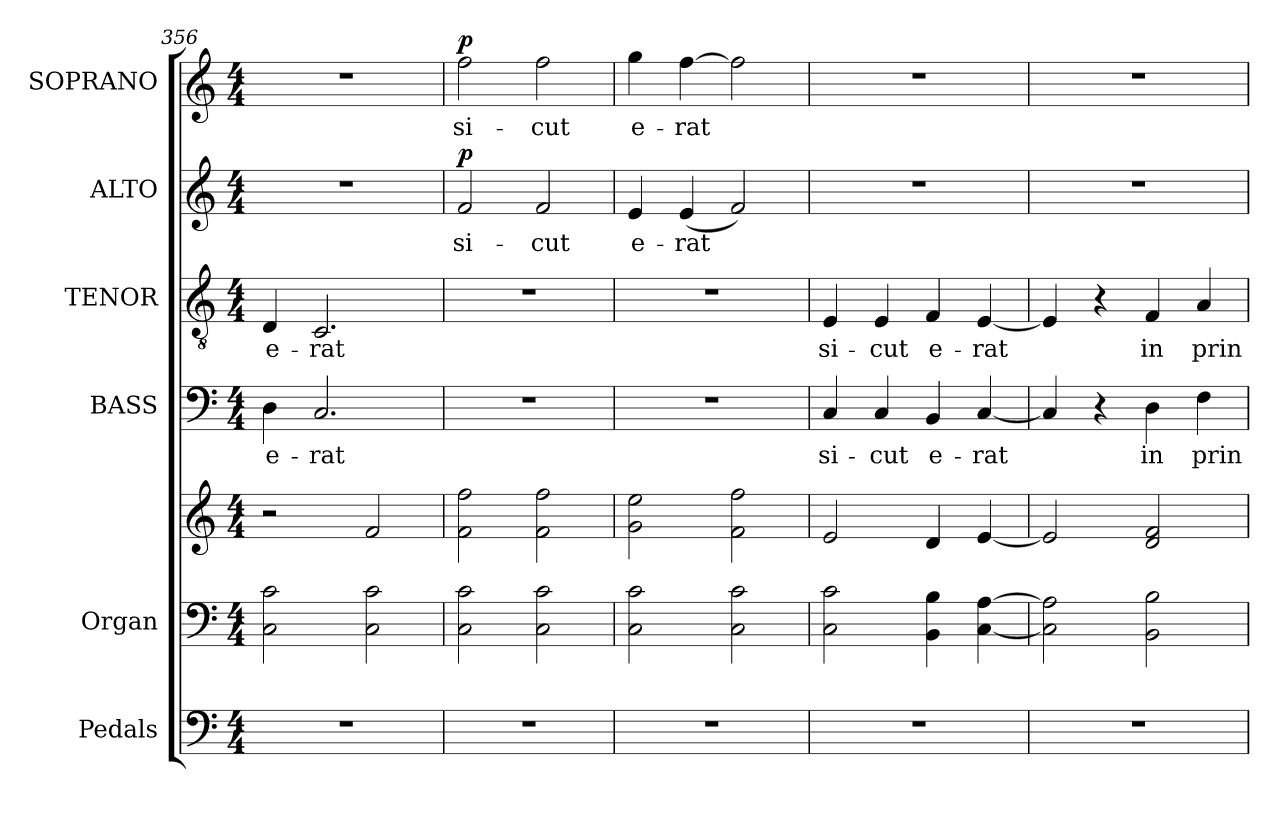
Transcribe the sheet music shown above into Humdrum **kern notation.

**kern	**kern	**kern	**kern	**text	**kern	**text	**kern	**text	**dynam	**kern	**text	**dynam
*part6	*part5	*part5	*part4	*part4	*part3	*part3	*part2	*part2	*part2	*part1	*part1	*part1
*staff7	*staff6	*staff5	*staff4	*staff4	*staff3	*staff3	*staff2	*staff2	*staff2	*staff1	*staff1	*staff1
*I"Pedals	*I"Organ	*	*I"BASS	*	*I"TENOR	*	*I"ALTO	*	*	*I"SOPRANO	*	*
*I'Ped.	*I'Org.	*	*I'B.	*	*I'T.	*	*I'A.	*	*	*I'S.	*	*
*clefF4	*clefF4	*clefG2	*clefF4	*	*clefGv2	*	*clefG2	*	*	*clefG2	*	*
*	*	*	*	*	*ITrd7c12	*	*	*	*	*	*	*
*k[]	*k[]	*k[]	*k[]	*	*k[]	*	*k[]	*	*	*k[]	*	*
*C:	*C:	*C:	*C:	*	*C:	*	*C:	*	*	*C:	*	*
*M4/4	*M4/4	*M4/4	*M4/4	*	*M4/4	*	*M4/4	*	*	*M4/4	*	*
=356	=356	=356	=356	=356	=356	=356	=356	=356	=356	=356	=356	=356
!	!	!	!	!LO:LY:b:color=#000000	!	!	!	!	!	!	!	!
!	!	!	!	!	!	!LO:LY:b:color=#000000	!	!	!	!	!	!
1r	2Ci\ 2ci	2r	4Di\	e-	4DDi/	e-	1r	.	.	1r	.	.
!	!	!	!	!LO:LY:b:color=#000000	!	!	!	!	!	!	!	!
!	!	!	!	!	!	!LO:LY:b:color=#000000	!	!	!	!	!	!
.	.	.	2.Ci/	-rat	2.CCi/	-rat	.	.	.	.	.	.
.	2Ci\ 2ci	2fi/	.	.	.	.	.	.	.	.	.	.
=357	=357	=357	=357	=357	=357	=357	=357	=357	=357	=357	=357	=357
!	!	!	!	!	!	!	!	!LO:LY:b:color=#000000	!	!	!	!
!	!	!	!	!	!	!	!	!	!	!	!LO:LY:b:color=#000000	!
1r	2Ci\ 2ci	2fi\ 2ffi	1r	.	1r	.	2fi/	si-	p	2ffi\	si-	p
!	!	!	!	!	!	!	!	!LO:LY:b:color=#000000	!	!	!	!
!	!	!	!	!	!	!	!	!	!	!	!LO:LY:b:color=#000000	!
.	2Ci\ 2ci	2fi\ 2ffi	.	.	.	.	2fi/	-cut	.	2ffi\	-cut	.
=358	=358	=358	=358	=358	=358	=358	=358	=358	=358	=358	=358	=358
!	!	!	!	!	!	!	!	!LO:LY:b:color=#000000	!	!	!	!
!	!	!	!	!	!	!	!	!	!	!	!LO:LY:b:color=#000000	!
1r	2Ci\ 2ci	2gi\ 2eei	1r	.	1r	.	4ei/	e-	.	4ggi\	e-	.
!	!	!	!	!	!	!	!	!LO:LY:b:color=#000000	!	!	!	!
!	!	!	!	!	!	!	!	!	!	!	!LO:LY:b:color=#000000	!
.	.	.	.	.	.	.	(4ei/	-rat	.	[>4ffi\	-rat	.
.	2Ci\ 2ci	2fi\ 2ffi	.	.	.	.	2fi/)	.	.	2ffi\]	.	.
=359	=359	=359	=359	=359	=359	=359	=359	=359	=359	=359	=359	=359
!	!	!	!	!LO:LY:b:color=#000000	!	!	!	!	!	!	!	!
!	!	!	!	!	!	!LO:LY:b:color=#000000	!	!	!	!	!	!
1r	2Ci\ 2ci	2ei/	4Ci/	si-	4EEi/	si-	1r	.	.	1r	.	.
!	!	!	!	!LO:LY:b:color=#000000	!	!	!	!	!	!	!	!
!	!	!	!	!	!	!LO:LY:b:color=#000000	!	!	!	!	!	!
.	.	.	4Ci/	-cut	4EEi/	-cut	.	.	.	.	.	.
!	!	!	!	!LO:LY:b:color=#000000	!	!	!	!	!	!	!	!
!	!	!	!	!	!	!LO:LY:b:color=#000000	!	!	!	!	!	!
.	4BBi\ 4Bi	4di/	4BBi/	e-	4FFi/	e-	.	.	.	.	.	.
!	!	!	!	!LO:LY:b:color=#000000	!	!	!	!	!	!	!	!
!	!	!	!	!	!	!LO:LY:b:color=#000000	!	!	!	!	!	!
.	[<4Ci\ [>4Ai	[<4ei/	[<4Ci/	-rat	[<4EEi/	-rat	.	.	.	.	.	.
=360	=360	=360	=360	=360	=360	=360	=360	=360	=360	=360	=360	=360
1r	2Ci\] 2Ai]	2ei/]	4Ci/]	.	4EEi/]	.	1r	.	.	1r	.	.
.	.	.	4r	.	4r	.	.	.	.	.	.	.
!	!	!	!	!LO:LY:b:color=#000000	!	!	!	!	!	!	!	!
!	!	!	!	!	!	!LO:LY:b:color=#000000	!	!	!	!	!	!
.	2BBi\ 2Bi	2di/ 2fi	4Di\	in	4FFi/	in	.	.	.	.	.	.
!	!	!	!	!LO:LY:b:color=#000000	!	!	!	!	!	!	!	!
!	!	!	!	!	!	!LO:LY:b:color=#000000	!	!	!	!	!	!
.	.	.	4Fi\	prin-	4AAi/	prin-	.	.	.	.	.	.
=	=	=	=	=	=	=	=	=	=	=	=	=
*-	*-	*-	*-	*-	*-	*-	*-	*-	*-	*-	*-	*-
